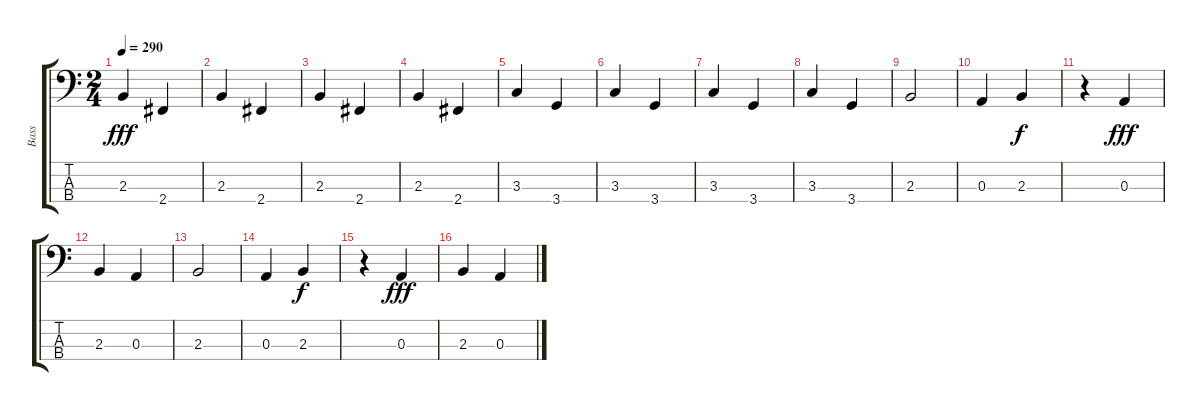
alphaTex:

\track ("Bass" "Bass") {instrument acousticbass}
\staff {score tabs}
\tuning (G2 D2 A1 E1) {hide}
\ts (2 4)
\tempo 290
\clef f4
\ks c
2.3.4{dy fff} 2.4.4 |
2.3.4 2.4.4 |
2.3.4 2.4.4 |
2.3.4 2.4.4 |
3.3.4 3.4.4 |
3.3.4 3.4.4 |
3.3.4 3.4.4 |
3.3.4 3.4.4 |
2.3.2 |
0.3.4 2.3.4{dy f} |
r.4 0.3.4{dy fff} |
2.3.4 0.3.4 |
2.3.2 |
0.3.4 2.3.4{dy f} |
r.4 0.3.4{dy fff} |
2.3.4 0.3.4
